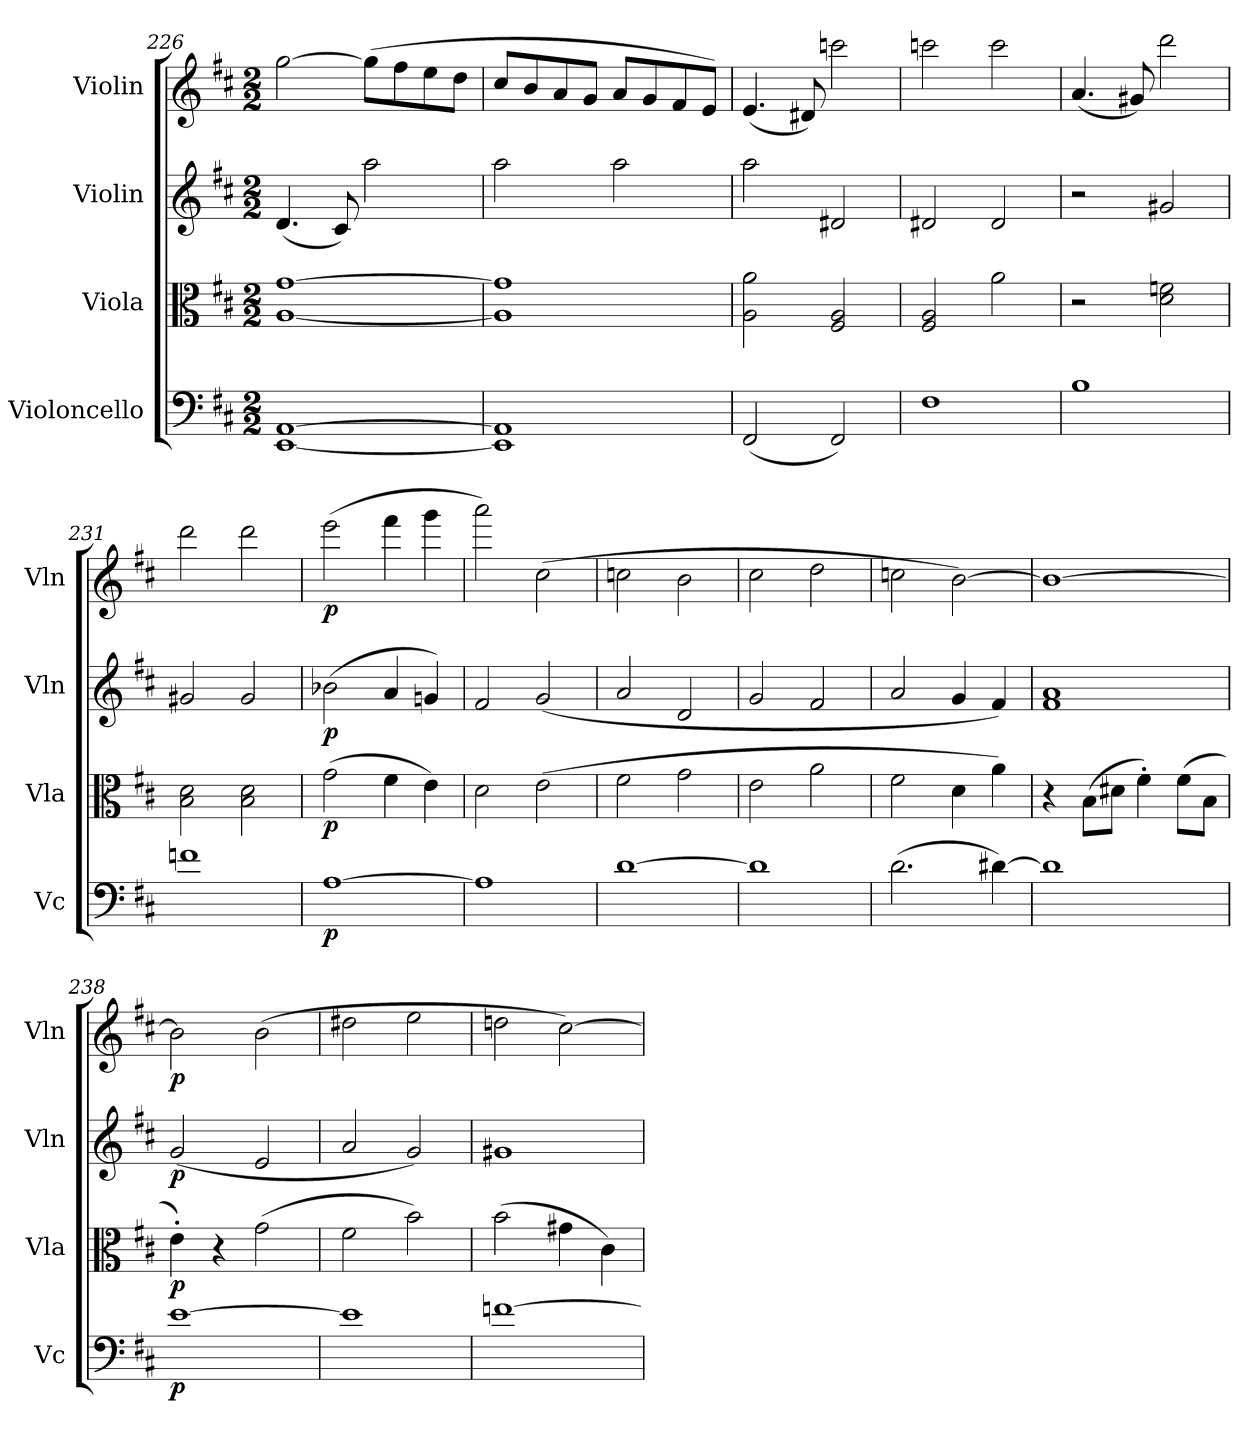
**kern	**dynam	**kern	**dynam	**kern	**dynam	**kern	**dynam
*part4	*part4	*part3	*part3	*part2	*part2	*part1	*part1
*staff4	*staff4	*staff3	*staff3	*staff2	*staff2	*staff1	*staff1
*I"Violoncello	*	*I"Viola	*	*I"Violin	*	*I"Violin	*
*I'Vc	*	*I'Vla	*	*I'Vln	*	*I'Vln	*
*clefF4	*	*clefC3	*	*clefG2	*	*clefG2	*
*k[f#c#]	*	*k[f#c#]	*	*k[f#c#]	*	*k[f#c#]	*
*M2/2	*	*M2/2	*	*M2/2	*	*M2/2	*
=226	=226	=226	=226	=226	=226	=226	=226
[1EE [1AA	.	[1A [1g	.	(4.d/	.	[2gg\	.
.	.	.	.	8c#/)	.	.	.
.	.	.	.	2aa\	.	(8gg\L]	.
.	.	.	.	.	.	8ff#\	.
.	.	.	.	.	.	8ee\	.
.	.	.	.	.	.	8dd\J	.
=227	=227	=227	=227	=227	=227	=227	=227
1EE] 1AA]	.	1A] 1g]	.	2aa\	.	8cc#/L	.
.	.	.	.	.	.	8b/	.
.	.	.	.	.	.	8a/	.
.	.	.	.	.	.	8g/J	.
.	.	.	.	2aa\	.	8a/L	.
.	.	.	.	.	.	8g/	.
.	.	.	.	.	.	8f#/	.
.	.	.	.	.	.	8e/J)	.
=228	=228	=228	=228	=228	=228	=228	=228
(2FF#/	.	2A\ 2a\	.	2aa\	.	(4.e/	.
.	.	.	.	.	.	8d#X/)	.
2FF#/)	.	2F#/ 2A/	.	2d#X/	.	2cccn\	.
=229	=229	=229	=229	=229	=229	=229	=229
1F#	.	2F#/ 2A/	.	2d#X/	.	2cccn\	.
.	.	2a\	.	2d#/	.	2ccc\	.
=230	=230	=230	=230	=230	=230	=230	=230
1B	.	2r	.	2r	.	(4.a/	.
.	.	.	.	.	.	8g#X/)	.
.	.	2d\ 2fn\	.	2g#X/	.	2ddd\	.
=231	=231	=231	=231	=231	=231	=231	=231
1fn	.	2B\ 2d\	.	2g#X/	.	2ddd\	.
.	.	2B\ 2d\	.	2g#/	.	2ddd\	.
=232	=232	=232	=232	=232	=232	=232	=232
[1A	p	(2g\	p	(2b-X\	p	(2eee\	p
.	.	4f#\	.	4a/	.	4fff#\	.
.	.	4e\)	.	4gn/)	.	4ggg\	.
=233	=233	=233	=233	=233	=233	=233	=233
1A]	.	2d\	.	2f#/	.	2aaa\)	.
.	.	(2e\	.	(2g/	.	(2cc#\	.
=234	=234	=234	=234	=234	=234	=234	=234
[1d	.	2f#\	.	2a/	.	2ccn\	.
.	.	2g\	.	2d/	.	2b\	.
=235	=235	=235	=235	=235	=235	=235	=235
1d]	.	2e\	.	2g/	.	2cc#\	.
.	.	2a\	.	2f#/	.	2dd\	.
=236	=236	=236	=236	=236	=236	=236	=236
(2.d\	.	2f#\	.	2a/	.	2ccn\	.
.	.	4d\	.	4g/	.	[2b\)	.
[4d#X\)	.	4a\)	.	4f#/)	.	.	.
=237	=237	=237	=237	=237	=237	=237	=237
1d#]	.	4r	.	1f# 1a	.	1b_	.
.	.	(8B\L	.	.	.	.	.
.	.	8d#X\J	.	.	.	.	.
.	.	4f#'\)	.	.	.	.	.
.	.	(8f#\L	.	.	.	.	.
.	.	8B\J	.	.	.	.	.
=238	=238	=238	=238	=238	=238	=238	=238
[1e	p	4e'\)	p	(2g/	p	2b\]	p
.	.	4r	.	.	.	.	.
.	.	(2g\	.	2e/	.	(2b\	.
=239	=239	=239	=239	=239	=239	=239	=239
1e]	.	2f#\	.	2a/	.	2dd#X\	.
.	.	2b\)	.	2g/)	.	2ee\	.
=240	=240	=240	=240	=240	=240	=240	=240
[1fn	.	(2b\	.	1g#X	.	2ddn\	.
.	.	4g#X\	.	.	.	[2cc#\)	.
.	.	4c#\)	.	.	.	.	.
=	=	=	=	=	=	=	=
*-	*-	*-	*-	*-	*-	*-	*-
